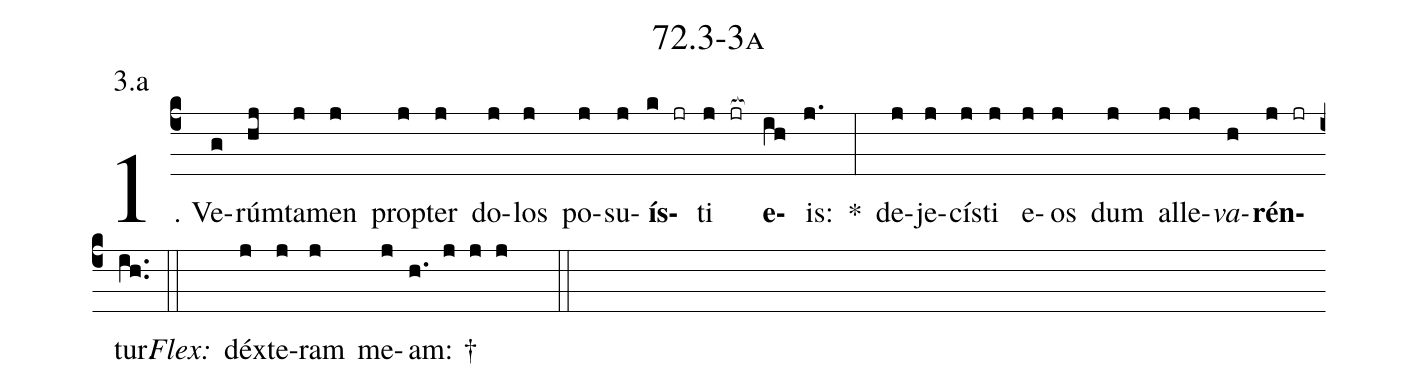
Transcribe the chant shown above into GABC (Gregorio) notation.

name: 72.3-3a;
annotation: 3.a;
%%
(c4)1. Ve(g)rúm(hj)ta(j)men(j) prop(j)ter(j) do(j)los(j) po(j)su(j)<b>ís</b>(k jr)ti(j jr[ocb:1{]) <b>e</b>(ih[ocb:0}])is:(j.) *(:) de(j)je(j)cís(j)ti(j) e(j)os(j) dum(j) al(j)le(j)<i>va</i>(h)<b>rén</b>(j jr)tur.(ih..) (::)
<i>Flex:</i>()  déx(j)te(j)ram(j) me(j)am: †(h. j j j  ::)

%E(j) u(j) o(j) u(h) a(j) e.(ih..) (::)
